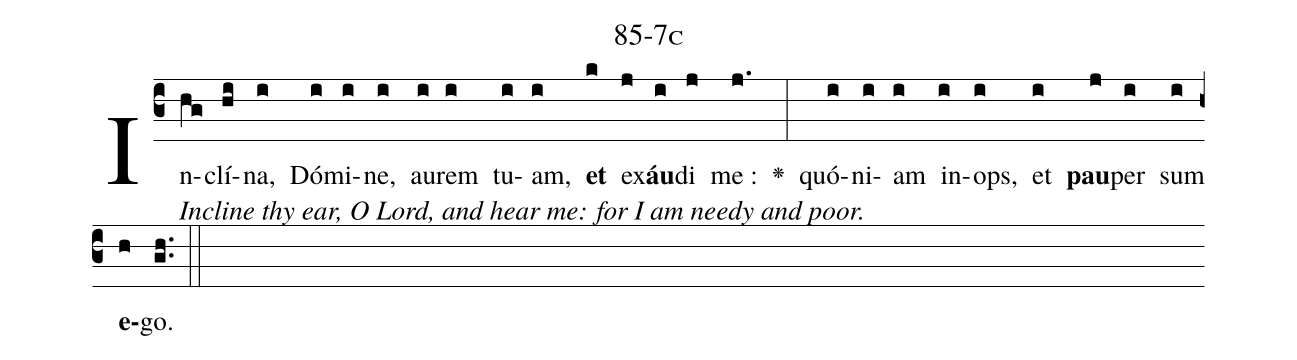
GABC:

name: 85-7c;
%%
(c3)In[Incline thy ear, O Lord, and hear me: for I am needy and poor.](hg)clí(hi)na,(i) Dó(i)mi(i)ne,(i) au(i)rem(i) tu(i)am,(i) <b>et</b>(k) ex(j)<b>áu</b>(i)di(j) me :(j.) <v>\greheightstar</v>(:) quó(i)ni(i)am(i) in(i)ops,(i) et(i) <b>pau</b>(j)per(i) sum(i) <b>e</b>(h)go.(gh..) (::)
%<i>Flex :</i>()  to(i)ta(i) di(i)e : †(h. i i i  ::)

%E(i) u(i) o(j) u(i) a(h) e.(gh..) (::)
